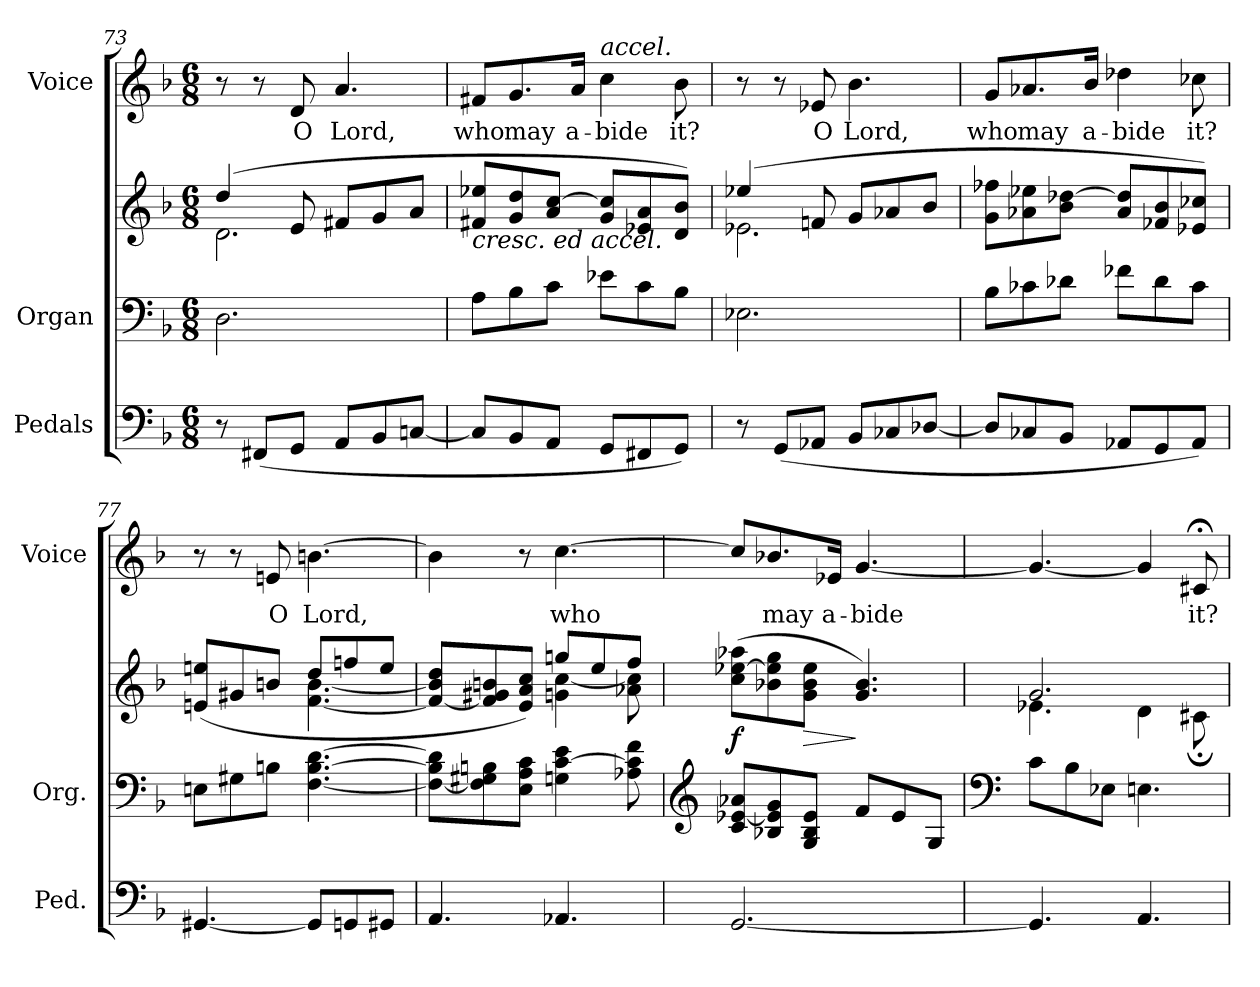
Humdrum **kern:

**kern	**kern	**kern	**dynam	**kern	**text
*part3	*part2	*part2	*part2	*part1	*part1
*staff4	*staff3	*staff2	*staff2/3	*staff1	*staff1
*I"Pedals	*I"Organ	*	*	*I"Voice	*
*I'Ped.	*I'Org.	*	*	*I'Voice	*
!!LO:LB:g=z
*clefF4	*clefF4	*clefG2	*	*clefG2	*
*k[b-]	*k[b-]	*k[b-]	*	*k[b-]	*
*F:	*F:	*F:	*	*F:	*
*M6/8	*M6/8	*M6/8	*	*M6/8	*
=73	=73	=73	=73	=73	=73
*	*	*^	*	*	*
8r	2.Di\	(4ddi/	2.di\	.	8r	.
(8FF#Xi/L	.	.	.	.	8r	.
!	!	!	!	!	!	!LO:LY:b:color=#000000
8GGi/J	.	8ei/	.	.	8di/	O
!	!	!	!	!	!	!LO:LY:b:color=#000000
8AAi/L	.	8f#Xi/L	.	.	4.ai/	Lord,
8BB-i/	.	8gi/	.	.	.	.
[8Cni/J	.	8ai/J	.	.	.	.
*	*	*v	*v	*	*	*
=74	=74	=74	=74	=74	=74
!	!	!LO:TX:b:i:t=cresc. ed accel.	!	!	!
!	!	!	!	!	!LO:LY:b:color=#000000
8Ci/L]	8Ai\L	8f#Xi/ 8ee-XiL	.	8f#Xi/L	who
!	!	!	!	!	!LO:LY:b:color=#000000
8BB-i/	8B-i\	8gi/ 8ddi	.	8.gi/	may
8AAi/J	8ci\J	8ai/ [8cciJ	.	.	.
!	!	!	!	!	!LO:LY:b:color=#000000
.	.	.	.	16ai/Jk	a-
!	!	!	!	!LO:TX:a:i:t=accel.	!
!	!	!	!	!	!LO:LY:b:color=#000000
8GGi/L	8e-Xi\L	8gi/ 8cci]L	.	4cci\	-bide
8FF#Xi/	8ci\	8e-Xi/ 8ai	.	.	.
!	!	!	!	!	!LO:LY:b:color=#000000
8GGi/J)	8B-i\J	8di/ 8b-iJ)	.	8b-i\	it?
=75	=75	=75	=75	=75	=75
*	*	*^	*	*	*
8r	2.E-Xi\	(4ee-Xi/	2.e-Xi\	.	8r	.
(8GGi/L	.	.	.	.	8r	.
!	!	!	!	!	!	!LO:LY:b:color=#000000
8AA-Xi/J	.	8fni/	.	.	8e-Xi/	O
!	!	!	!	!	!	!LO:LY:b:color=#000000
8BB-i/L	.	8gi/L	.	.	4.b-i\	Lord,
8C-Xi/	.	8a-Xi/	.	.	.	.
[8D-Xi/J	.	8b-i/J	.	.	.	.
*	*	*v	*v	*	*	*
!!LO:PB:g=z
=76	=76	=76	=76	=76	=76
!	!	!	!	!	!LO:LY:b:color=#000000
8D-i/L]	8B-i\L	8gi\ 8ff-XiL	.	8gi/L	who
!	!	!	!	!	!LO:LY:b:color=#000000
8C-Xi/	8c-Xi\	8a-Xi\ 8ee-Xi	.	8.a-Xi/	may
8BB-i/J	8d-Xi\J	8b-i\ [8dd-XiJ	.	.	.
!	!	!	!	!	!LO:LY:b:color=#000000
.	.	.	.	16b-i/Jk	a-
!	!	!	!	!	!LO:LY:b:color=#000000
8AA-Xi/L	8f-Xi\L	8a-i/ 8dd-i]L	.	4dd-Xi\	-bide
8GGi/	8d-i\	8f-Xi/ 8b-i	.	.	.
!	!	!	!	!	!LO:LY:b:color=#000000
8AA-i/J)	8c-i\J	8e-Xi/ 8cc-XiJ)	.	8cc-Xi\	it?
=77	=77	=77	=77	=77	=77
*	*	*^	*	*	*
[4.GG#Xi/	8Eni\L	(8eni/ 8eeniL	4.ryy	.	8r	.
.	8G#Xi\	8g#Xi/	.	.	8r	.
!	!	!	!	!	!	!LO:LY:b:color=#000000
.	8Bni\J	8bni/J	.	.	8eni/	O
!	!	!	!	!	!	!LO:LY:b:color=#000000
8GG#i/L]	[4.Fi\ [4.Bi [4.di	8ddi/L	[4.fi\ [4.bi	.	[4.bni\	Lord,
8GGni/	.	8ffni/	.	.	.	.
8GG#Xi/J	.	8eei/J	.	.	.	.
=78	=78	=78	=78	=78	=78	=78
4.AAi/	8Fi\_ 8Bi] 8di]L	8fi/_ 8bi] 8ddiL	4.ryy	.	4bi\]	.
.	8Fi\] 8G#Xi 8Bni	8fi/] 8g#Xi 8bni	.	.	.	.
.	8Ei\ 8Ai 8ciJ	8ei/ 8ai 8cciJ)	.	.	8r	.
!	!	!	!	!	!	!LO:LY:b:color=#000000
4.AA-Xi/	4Gni\ [4ci 4ei	8ggni/L	4gni\ [4cci	.	[4.cci\	who
.	.	8eei/	.	.	.	.
.	8A-Xi\ 8ci] 8fi	8ffi/J	8a-Xi\ 8cci]	.	.	.
*	*	*v	*v	*	*	*
=79	=79	=79	=79	=79	=79
*	*clefG2	*	*	*	*
[2.GGi/	8ci/ [8e-Xi 8a-XiL	(8cci\ [8ee-Xi 8aa-XiL	f	8cci/L]	.
!	!	!	!	!	!LO:LY:b:color=#000000
.	8B-Xi/ 8e-i] 8gi	8b-Xi\ 8ee-i] 8ggi	.	8.b-Xi/	may
!	!	!	!LO:HP:b	!	!
.	8Gi/ 8B-i 8e-iJ	8gi\ 8b-i 8ee-iJ	>	.	.
!	!	!	!	!	!LO:LY:b:color=#000000
.	.	.	.	16e-Xi/Jk	a-
!	!	!	!	!	!LO:LY:b:color=#000000
.	8fi/L	4.gi/ 4.b-i)	]	[4.gi/	-bide
.	8e-i/	.	.	.	.
.	8Gi/J	.	.	.	.
!!LO:LB:g=z
=80	=80	=80	=80	=80	=80
*	*clefF4	*	*	*	*
*	*	*^	*	*	*
4.GGi/]	8ci\L	2.gi/	4.e-Xi\	.	4.gi/_	.
.	8B-i\	.	.	.	.	.
.	8E-Xi\J	.	.	.	.	.
4.AAi/	4.Eni\	.	4di\	.	4gi/]	.
!	!	!	!	!	!	!LO:LY:b:color=#000000
.	.	.	8c#X;i\	.	8c#X;i/	it?
*	*	*v	*v	*	*	*
=	=	=	=	=	=
*-	*-	*-	*-	*-	*-
